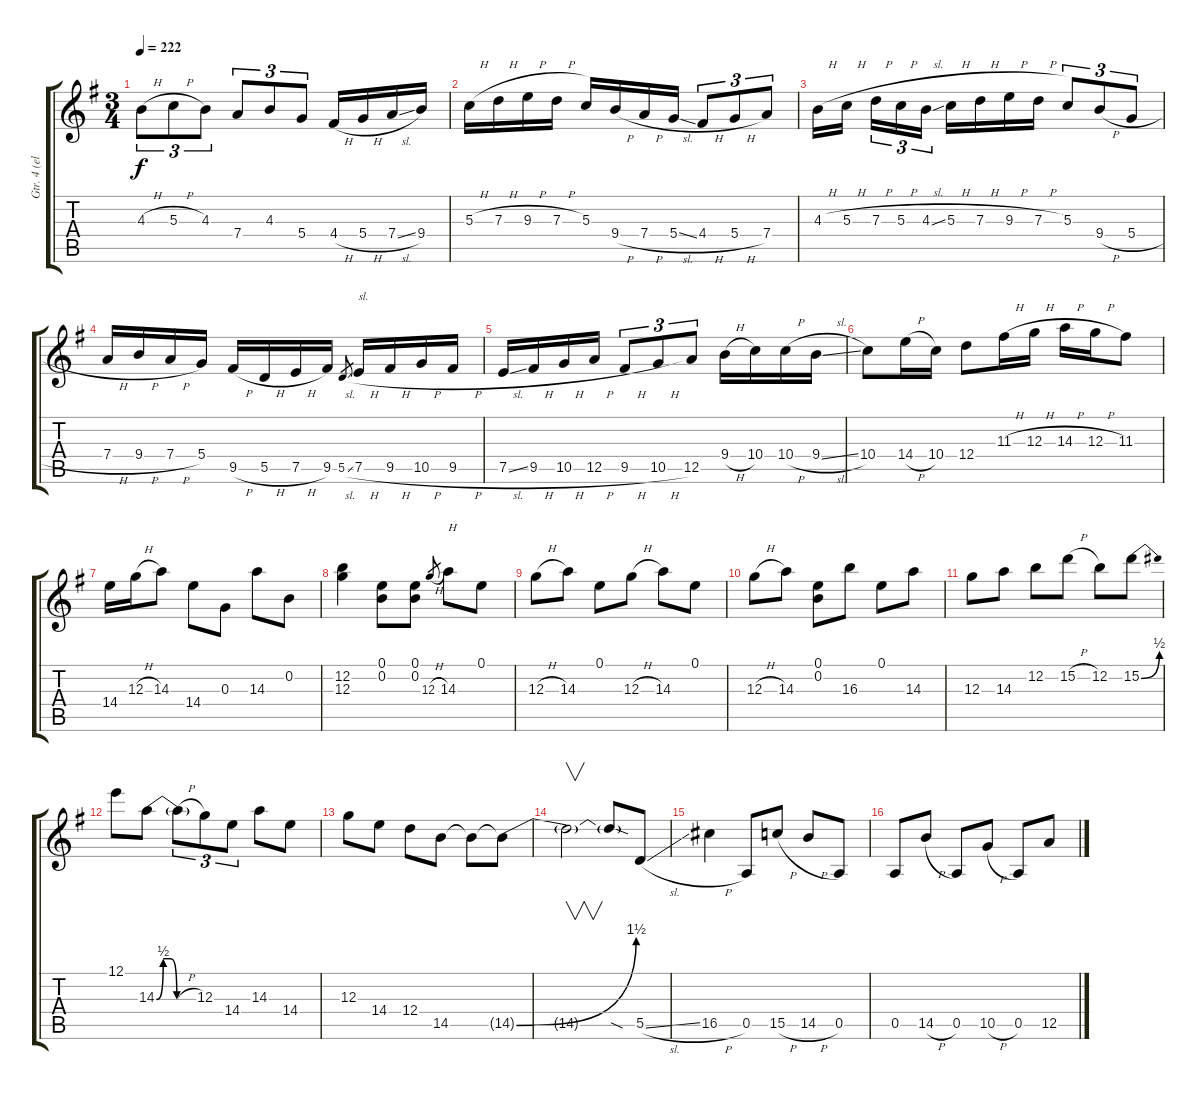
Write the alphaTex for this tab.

\track ("Gtr. 4 (elec.)" "Gtr. 4 (el") {instrument distortionguitar}
\staff {score tabs}
\tuning (E4 B3 G3 D3 A2 E2) {hide}
\ts (3 4)
\tempo 222
\clef g2
\ks g
4.3{h}.8{tu (3 2) dy f} 5.3{h}.8{tu (3 2)} 4.3.8{tu (3 2)} 7.4.8{tu (3 2)} 4.3.8{tu (3 2)} 5.4.8{tu (3 2)} 4.4{h}.16 5.4{h}.16 7.4{sl}.16 9.4.16 |
5.3{h}.16 7.3{h}.16 9.3{h}.16 7.3{h}.16 5.3.16 9.4{h}.16 7.4{h}.16 5.4{sl}.16 4.4{h}.8{tu (3 2)} 5.4{h}.8{tu (3 2)} 7.4.8{tu (3 2)} |
4.3{h}.16 5.3{h}.16{beam splitsecondary} 7.3{h}.16{tu (3 2)} 5.3{h}.16{tu (3 2)} 4.3{sl}.16{tu (3 2)} 5.3{h}.16 7.3{h}.16 9.3{h}.16 7.3{h}.16 5.3.8{tu (3 2)} 9.4{h}.8{tu (3 2)} 5.4{h}.8{tu (3 2)} |
7.4{h}.16 9.4{h}.16 7.4{h}.16 5.4.16 9.5{h}.16 5.5{h}.16 7.5{h}.16 9.5.16 5.5{sl}.8{gr} 7.5{h}.16{txt "sl."} 9.5{h}.16 10.5{h}.16 9.5{h}.16 |
7.5{sl}.16 9.5{h}.16 10.5{h}.16 12.5{h}.16 9.5{h}.8{tu (3 2)} 10.5{h}.8{tu (3 2)} 12.5.8{tu (3 2)} 9.4{h}.16 10.4.16 10.4{h}.16 9.4{sl}.16 |
10.4.8 14.4{h}.16 10.4.16 12.4.8 11.3{h}.16 12.3{h}.16 14.3{h}.16 12.3{h}.16 11.3.8 |
14.4.16 12.3{h}.16 14.3.8 14.4.8 0.3.8 14.3.8 0.2.8 |
(12.2 12.3).4 (0.1 0.2).8 (0.1 0.2).8 12.3{h}.8{gr} 14.3.8{txt "H"} 0.1.8 |
12.3{h}.8 14.3.8 0.1.8 12.3{h}.8 14.3.8 0.1.8 |
12.3{h}.8 14.3.8 (0.1 0.2).8 16.3.8 0.1.8 14.3.8 |
12.3.8 14.3.8 12.2.8 15.2{h}.8 12.2.8 15.2{be (bend 0 0 60 2)}.8 |
12.1.8 14.3{be (custom 0 0 10 2 20 2 30 0 60 0)}.8 14.3{h t}.8{tu (3 2)} 12.3.8{tu (3 2)} 14.4.8{tu (3 2)} 14.3.8 14.4.8 |
12.3.8 14.4.8 12.4.8 14.5.8 14.5{t}.8 14.5{be (bend 0 0 60 6) t}.8 |
14.5{t}.2{v} 14.5{sod t}.8 5.5{sl}.8 |
16.5{h}.4 0.5.8 15.5{h}.8 14.5{h}.8 0.5.8 |
0.5.8 14.5{h}.8 0.5.8 10.5{h}.8 0.5.8 12.5.8
